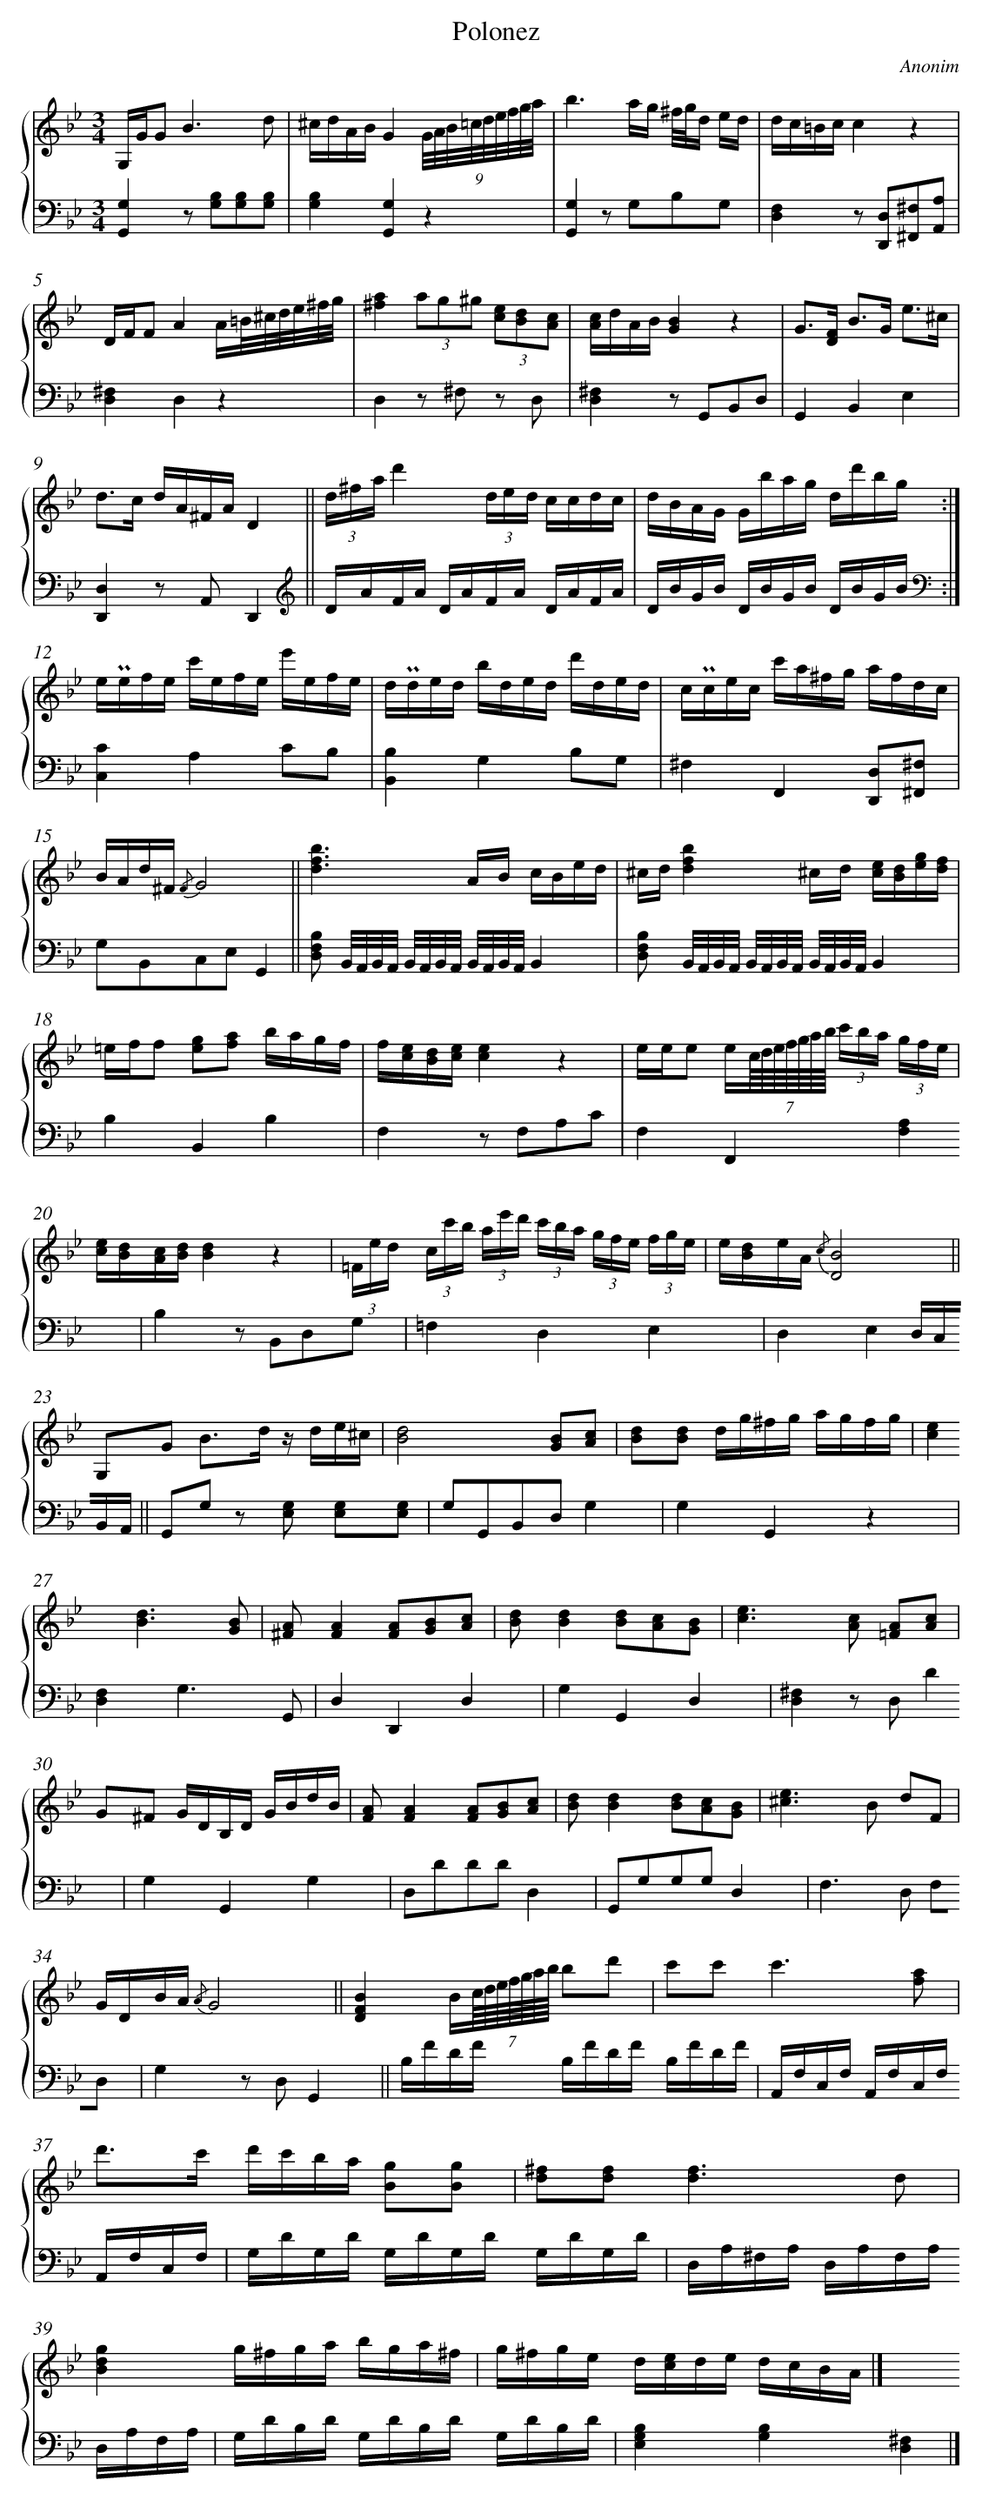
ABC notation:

X:1
T: Polonez
C: Anonim
L: 1/16
M: 3/4
%%staves {1 2}
V: 1 clef=treble
V: 2 clef=bass
K: Bb
[V:1] G,GG4<B4d2 |
[V:2] [G,4G,,4]z2 [B,2G,2][B,2G,2][B,2G,2] |
[V:1] ^cdABG4(9:8:9G/A/B/=c/d/e/f/g/a/ |
[V:2] [B,4G,4][G,4G,,4]z4 |
[V:1] b6ag ^f/g/d ed |
[V:2] [G,4G,,4]z2 G,2B,2G,2 |
[V:1] dc=Bcc4z4 |
[V:2] [F,4D,4]z2 [D,2D,,2][^F,2^F,,2][A,2A,,2] |
[V:1] DFF2A4A=B/^c/d/e/^f/g/ |
[V:2] [^F,4D,4]D,4z4 |
[V:1] [a4^f4](3a2g2^g2 (3[e2c2][d2B2][c2A2] |
[V:2] D,4z2 ^F,2 z2 D,2 |
[V:1] [cA]dAB[B4G4]z4 |
[V:2] [^F,4D,4]z2 G,,2B,,2D,2 |
[V:1] G2>[F2D2] B2>G2 e3^c |
[V:2] G,,4B,,4E,4 |
[V:1] d2>c2 dA^FAD4 ||
[V:2] [D,4D,,4]z2 A,,2D,,4 ||
[V:1] (3d^fad'4(3ded ccdc |
[V:2] [K:clef=treble]DAFA DAFA DAFA |
[V:1] dBAG Gbag dd'bg :|]
[V:2] DBGB DBGB DBGB[K:clef=bass] :|]
[V:1] e!uppermordent!efe c'efe e'efe |
[V:2] [C4C,4]A,4C2B,2 |
[V:1] d!uppermordent!ded bded d'ded |
[V:2] [B,4B,,4]G,4B,2G,2 |
[V:1] c!uppermordent!cec c'a^fg afdc |
[V:2] ^F,4F,,4[D,2D,,2][^F,2^F,,2] |
[V:1] BAd^F {/F}G8 ||
[V:2] G,2B,,2C,2E,2G,,4 ||
[V:1] [b6f6d6]AB cBed |
[V:2] [B,2F,2D,2] B,,/A,,/B,,/A,,/ B,,/A,,/B,,/A,,/ B,,/A,,/B,,/A,,/B,,4 |
[V:1] ^cd[b4f4d4]^cd [ec][dB][ge][fd] |
[V:2] [B,2F,2D,2] B,,/A,,/B,,/A,,/ B,,/A,,/B,,/A,,/ B,,/A,,/B,,/A,,/B,,4 |
[V:1] =eff2 [g2e2][a2f2] bagf |
[V:2] B,4B,,4B,4 |
[V:1] f[ec][dB][ec][e4c4]z4 |
[V:2] F,4z2 F,2A,2C2 |
[V:1] eee2 e(7:4:7c//d//e//f//g//a//b// (3c'ba (3gfe |
[V:2] F,4F,,4[A,4F,4] |
[V:1] [ec][dB][cA][dB][d4B4]z4 |
[V:2] B,4z2 B,,2D,2G,2 |
[V:1] (3=Fed (3cc'b (3ae'd' (3c'ba (3gfe (3fge |
[V:2] =F,4D,4E,4 |
[V:1] e[dB]eA {/c}[B8D8] ||
[V:2] D,4E,4D,C,B,,A,, ||
[V:1]  [K:Bb] G,2G2 B2>d2 z de^c |
[V:2]  [K:Bb] G,,2G,2 z2 [G,2E,2] [G,2E,2][G,2E,2] |
[V:1] [d8B8][B2G2][c2A2] |
[V:2] G,2G,,2B,,2D,2G,4 |
[V:1] [d2B2][d2B2] dg^fg agfg |
[V:2] G,4G,,4z4 |
[V:1] [e4c4][d6B6][B2G2] |
[V:2] [F,4D,4]G,6G,,2 |
[V:1] [A2^F2][A4F4][A2F2][B2G2][c2A2] |
[V:2] D,4D,,4D,4 |
[V:1] [d2B2][d4B4][d2B2][c2A2][B2G2] |
[V:2] G,4G,,4D,4 |
[V:1] [e4c4]>[c4A4] [A2=F2][c2A2] |
[V:2] [^F,4D,4]z2 D,2D4 |
[V:1] G2^F2 GDB,D GBdB |
[V:2] G,4G,,4G,4 |
[V:1] [A2F2][A4F4][A2F2][B2G2][c2A2] |
[V:2] D,2D2D2D2D,4 |
[V:1] [d2B2][d4B4][d2B2][c2A2][B2G2] |
[V:2] G,,2G,2G,2G,2D,4 |
[V:1] [e4^c4]>B4 d2F2 |
[V:2] F,4>D,4 F,2D,2 |
[V:1] GDBA {/A}G8 ||
[V:2] G,4z2 D,2G,,4 ||
[V:1] [B4F4D4]B(7:4:7c//d//e//f//g//a//b// b2d'2 |
[V:2] B,FDF B,FDF B,FDF |
[V:1] c'2c'4<c'4[a2f2] |
[V:2] A,,F,C,F, A,,F,C,F, A,,F,C,F, |
[V:1] d'2>c'2 d'c'ba [g2B2][g2B2] |
[V:2] G,DG,D G,DG,D G,DG,D |
[V:1] [^f2d2][f4d4]<[f4d4]d2 |
[V:2] D,A,^F,A, D,A,F,A, D,A,F,A, |
[V:1] [g4d4B4]g^fga bga^f |
[V:2] G,DB,D G,DB,D G,DB,D |
[V:1] g^fge d[ec]de dcBA |]
[V:2] [B,4G,4E,4][B,4G,4][^F,4D,4] |]
